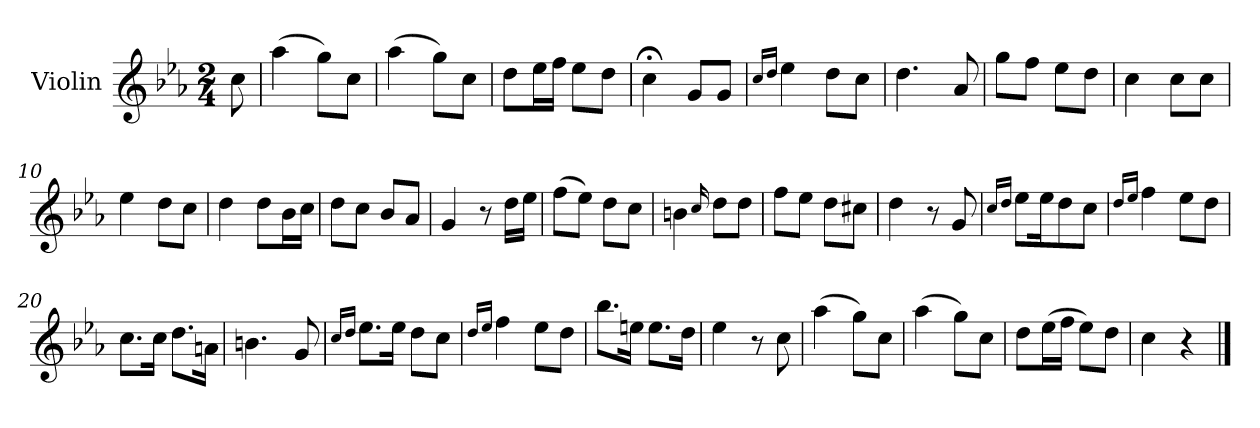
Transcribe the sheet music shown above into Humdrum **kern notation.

**kern
*part1
*staff1
*I"Violin
*I'Vln.
*clefG2
*k[b-e-a-]
*M2/4
=1
8cc\
=2
(>4aa-\
8gg\L)
8cc\J
=3
(>4aa-\
8gg\L)
8cc\J
=4
8dd\L
16ee-\L
16ff\JJ
8ee-\L
8dd\J
=5
4cc;<\
8g/L
8g/J
=6
16qqcc/LL
16qqdd/JJ
4ee-\
8dd\L
8cc\J
=7
4.dd\
8a-/
=8
8gg\L
8ff\J
8ee-\L
8dd\J
!!LO:LB:g=z
=9
4cc\
8cc\L
8cc\J
=10
4ee-\
8dd\L
8cc\J
=11
4dd\
8dd\L
16b-\L
16cc\JJ
=12
8dd\L
8cc\J
8b-/L
8a-/J
=13
4g/
8r
16dd\LL
16ee-\JJ
=14
(>8ff\L
8ee-\J)
8dd\L
8cc\J
=15
4bn\
16qqcc/
8dd\L
8dd\J
=16
8ff\L
8ee-\J
8dd\L
8cc#X\J
!!LO:LB:g=z
=17
4dd\
8r
8g/
=18
16qqcc/LL
16qqdd/JJ
8ee-\L
16ee-\k
8dd\
8cc\J
=19
16qqdd/LL
16qqee-/JJ
4ff\
8ee-\L
8dd\J
=20
8.cc\L
16cc\Jk
8.dd\L
16an\Jk
=21
4.bn\
8g/
=22
16qqcc/LL
16qqdd/JJ
8.ee-\L
16ee-\Jk
8dd\L
8cc\J
=23
16qqdd/LL
16qqee-/JJ
4ff\
8ee-\L
8dd\J
!!LO:LB:g=z
=24
8.bb-\L
16een\Jk
8.ee\L
16dd\Jk
=25
4ee-\
8r
8cc\
=26
(>4aa-\
8gg\L)
8cc\J
=27
(>4aa-\
8gg\L)
8cc\J
=28
8dd\L
(>16ee-\L
16ff\JJ
8ee-\L)
8dd\J
=29
4cc\
4r
==
*-
